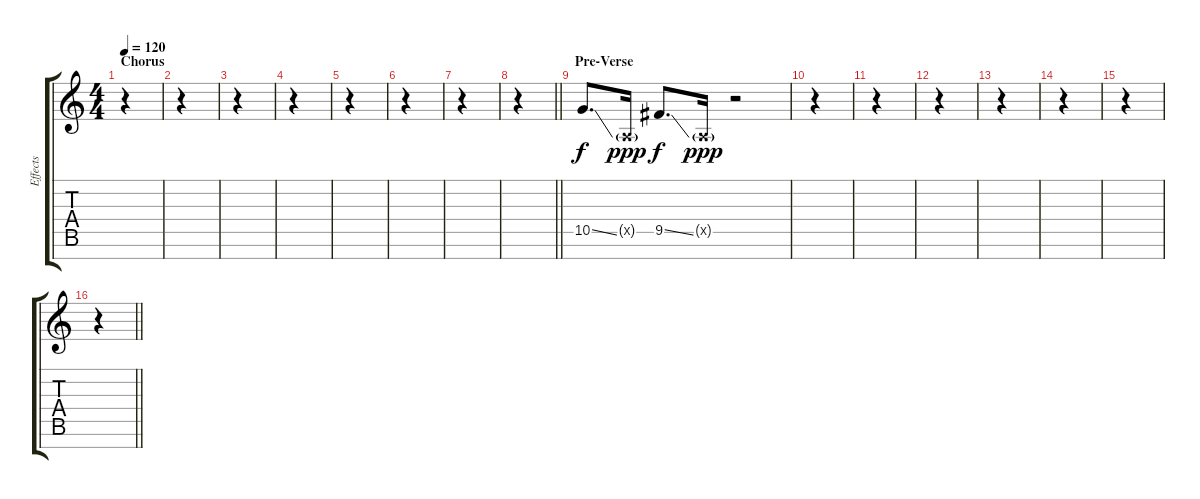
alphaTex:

\track ("Effects" "Effects") {instrument distortionguitar}
\staff {score tabs}
\tuning (E4 B3 G3 D3 A2 E2 B1) {hide}
\ts (4 4)
\section ("" "Chorus")
\tempo 120
\clef g2
\ks c
r.4{dy f} |
r.4 |
r.4 |
r.4 |
r.4 |
r.4 |
r.4 |
\barLineRight lightlight
r.4 |
\section ("" "Pre-Verse")
10.5{ss}.8{d} 0.5{g x}.16{dy ppp} 9.5{ss}.8{d dy f} 0.5{g x}.16{dy ppp} r.2 |
r.4 |
r.4 |
r.4 |
r.4 |
r.4 |
r.4 |
\barLineRight lightlight
r.4
